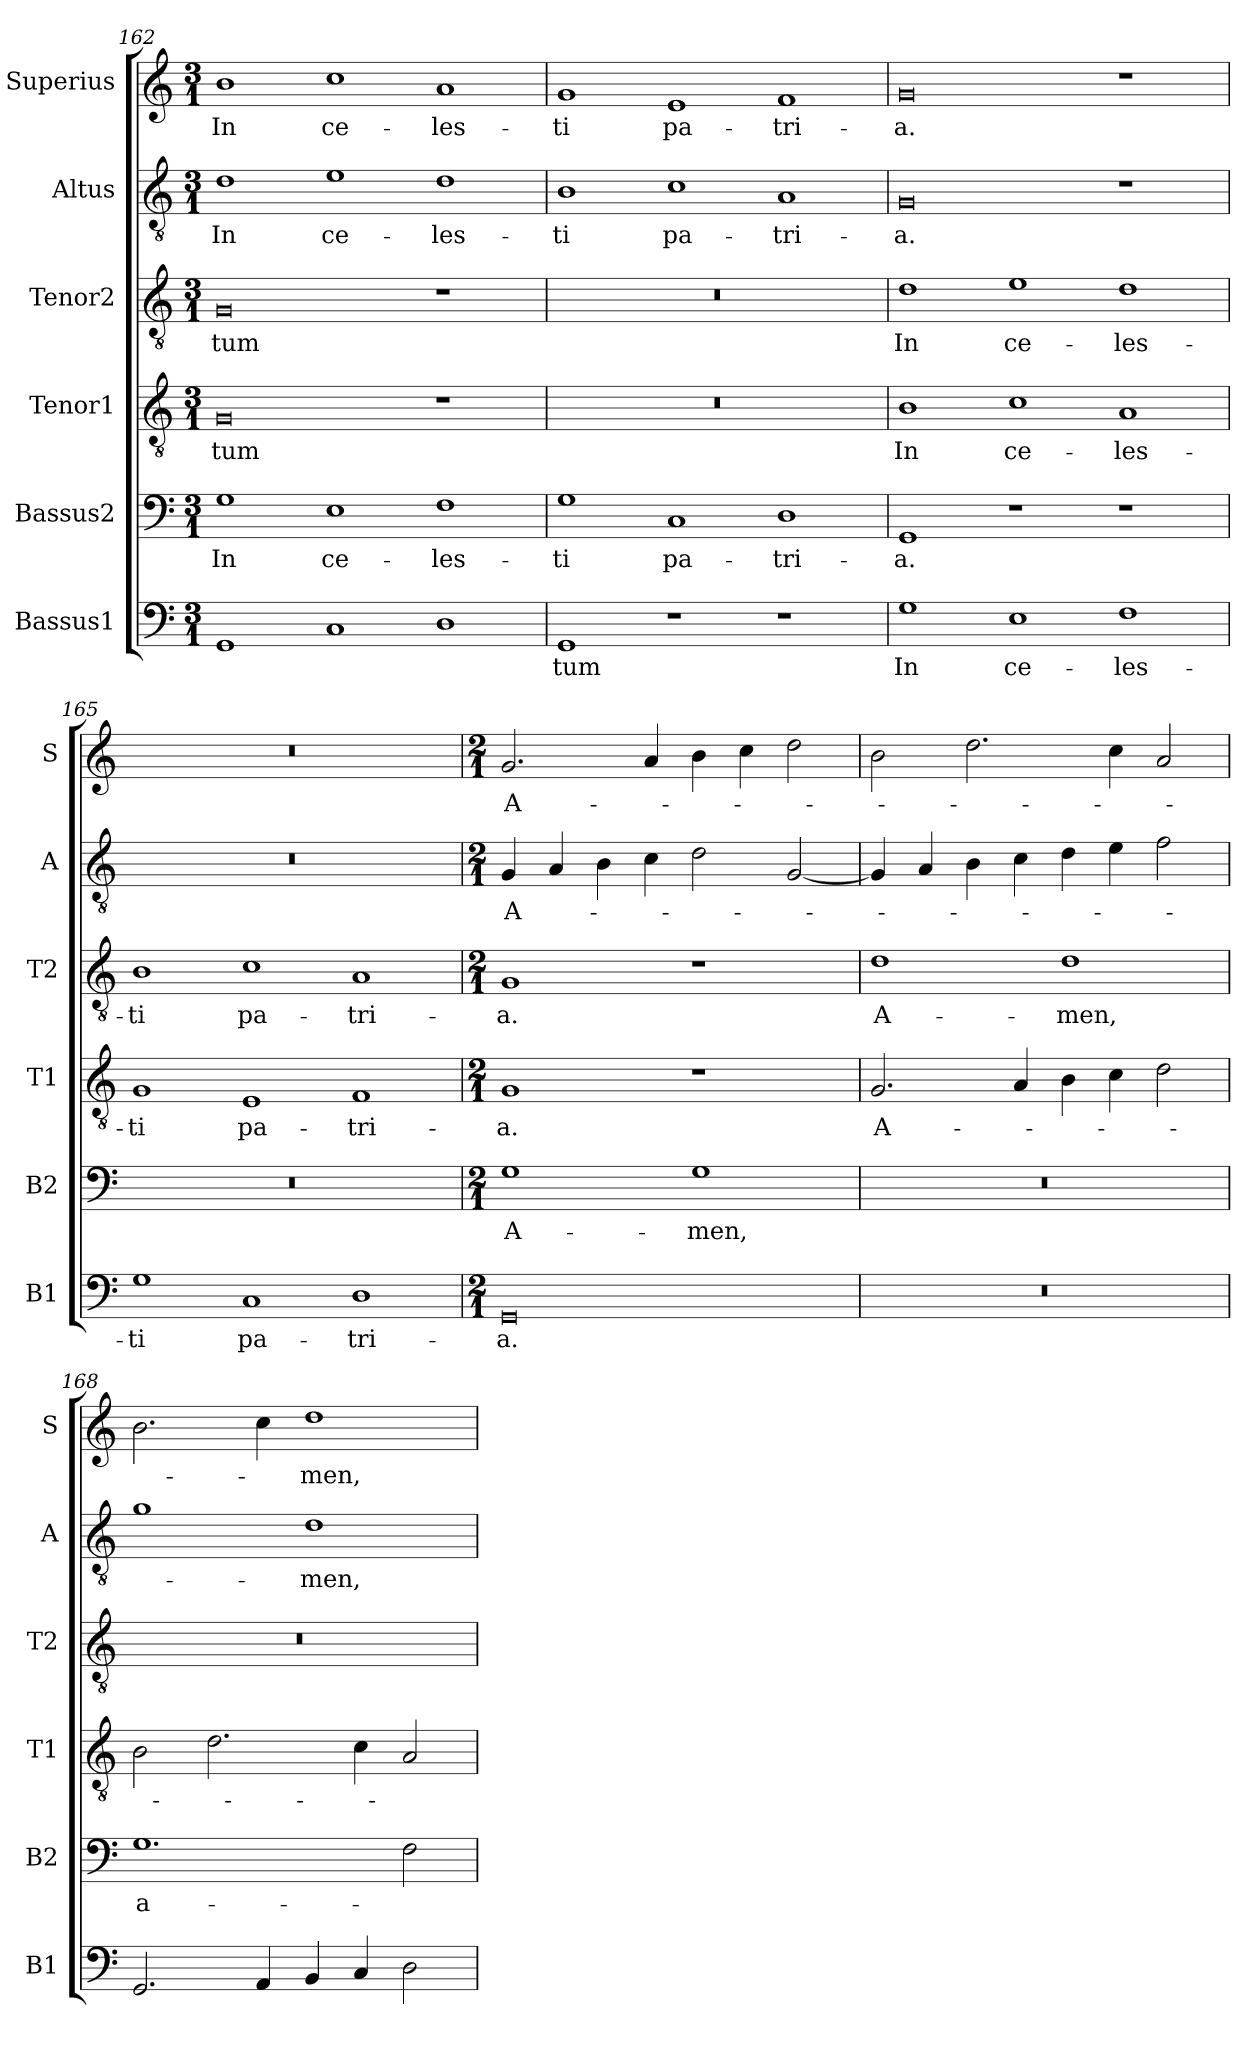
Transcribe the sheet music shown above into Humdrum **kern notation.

**kern	**text	**kern	**text	**kern	**text	**kern	**text	**kern	**text	**kern	**text
*part6	*part6	*part5	*part5	*part4	*part4	*part3	*part3	*part2	*part2	*part1	*part1
*staff6	*staff6	*staff5	*staff5	*staff4	*staff4	*staff3	*staff3	*staff2	*staff2	*staff1	*staff1
*I"Bassus1	*	*I"Bassus2	*	*I"Tenor1	*	*I"Tenor2	*	*I"Altus	*	*I"Superius	*
*I'B1	*	*I'B2	*	*I'T1	*	*I'T2	*	*I'A	*	*I'S	*
*clefF4	*	*clefF4	*	*clefGv2	*	*clefGv2	*	*clefGv2	*	*clefG2	*
*k[]	*	*k[]	*	*k[]	*	*k[]	*	*k[]	*	*k[]	*
*M3/1	*	*M3/1	*	*M3/1	*	*M3/1	*	*M3/1	*	*M3/1	*
=162	=162	=162	=162	=162	=162	=162	=162	=162	=162	=162	=162
1GG	.	1G	In	0G	-tum	0G	-tum	1d	In	1b	In
1C	.	1E	ce-	.	.	.	.	1e	ce-	1cc	ce-
1D	.	1F	-les-	1r	.	1r	.	1d	-les-	1a	-les-
=163	=163	=163	=163	=163	=163	=163	=163	=163	=163	=163	=163
1GG	-tum	1G	-ti	0.r	.	0.r	.	1B	-ti	1g	-ti
1r	.	1C	pa-	.	.	.	.	1c	pa-	1e	pa-
1r	.	1D	-tri-	.	.	.	.	1A	-tri-	1f	-tri-
=164	=164	=164	=164	=164	=164	=164	=164	=164	=164	=164	=164
1G	In	1GG	-a.	1B	In	1d	In	0G	-a.	0g	-a.
1E	ce-	1r	.	1c	ce-	1e	ce-	.	.	.	.
1F	-les-	1r	.	1A	-les-	1d	-les-	1r	.	1r	.
=165	=165	=165	=165	=165	=165	=165	=165	=165	=165	=165	=165
1G	-ti	0.r	.	1G	-ti	1B	-ti	0.r	.	0.r	.
1C	pa-	.	.	1E	pa-	1c	pa-	.	.	.	.
1D	-tri-	.	.	1F	-tri-	1A	-tri-	.	.	.	.
=166	=166	=166	=166	=166	=166	=166	=166	=166	=166	=166	=166
*M2/1	*	*M2/1	*	*M2/1	*	*M2/1	*	*M2/1	*	*M2/1	*
0GG	-a.	1G	A-	1G	-a.	1G	-a.	4G/	A-	2.g/	A-
.	.	.	.	.	.	.	.	4A/	.	.	.
.	.	.	.	.	.	.	.	4B\	.	.	.
.	.	.	.	.	.	.	.	4c\	.	4a/	.
.	.	1G	-men,	1r	.	1r	.	2d\	.	4b\	.
.	.	.	.	.	.	.	.	.	.	4cc\	.
.	.	.	.	.	.	.	.	[2G/	.	2dd\	.
=167	=167	=167	=167	=167	=167	=167	=167	=167	=167	=167	=167
0r	.	0r	.	2.G/	A-	1d	A-	4G/]	.	2b\	.
.	.	.	.	.	.	.	.	4A/	.	.	.
.	.	.	.	.	.	.	.	4B\	.	2.dd\	.
.	.	.	.	4A/	.	.	.	4c\	.	.	.
.	.	.	.	4B\	.	1d	-men,	4d\	.	.	.
.	.	.	.	4c\	.	.	.	4e\	.	4cc\	.
.	.	.	.	2d\	.	.	.	2f\	.	2a/	.
=168	=168	=168	=168	=168	=168	=168	=168	=168	=168	=168	=168
2.GG/	.	1.G	a-	2B\	.	0r	.	1g	.	2.b\	.
.	.	.	.	2.d\	.	.	.	.	.	.	.
4AA/	.	.	.	.	.	.	.	.	.	4cc\	.
4BB/	.	.	.	.	.	.	.	1d	-men,	1dd	-men,
4C/	.	.	.	4c\	.	.	.	.	.	.	.
2D\	.	2F\	.	2A/	.	.	.	.	.	.	.
=	=	=	=	=	=	=	=	=	=	=	=
*-	*-	*-	*-	*-	*-	*-	*-	*-	*-	*-	*-
